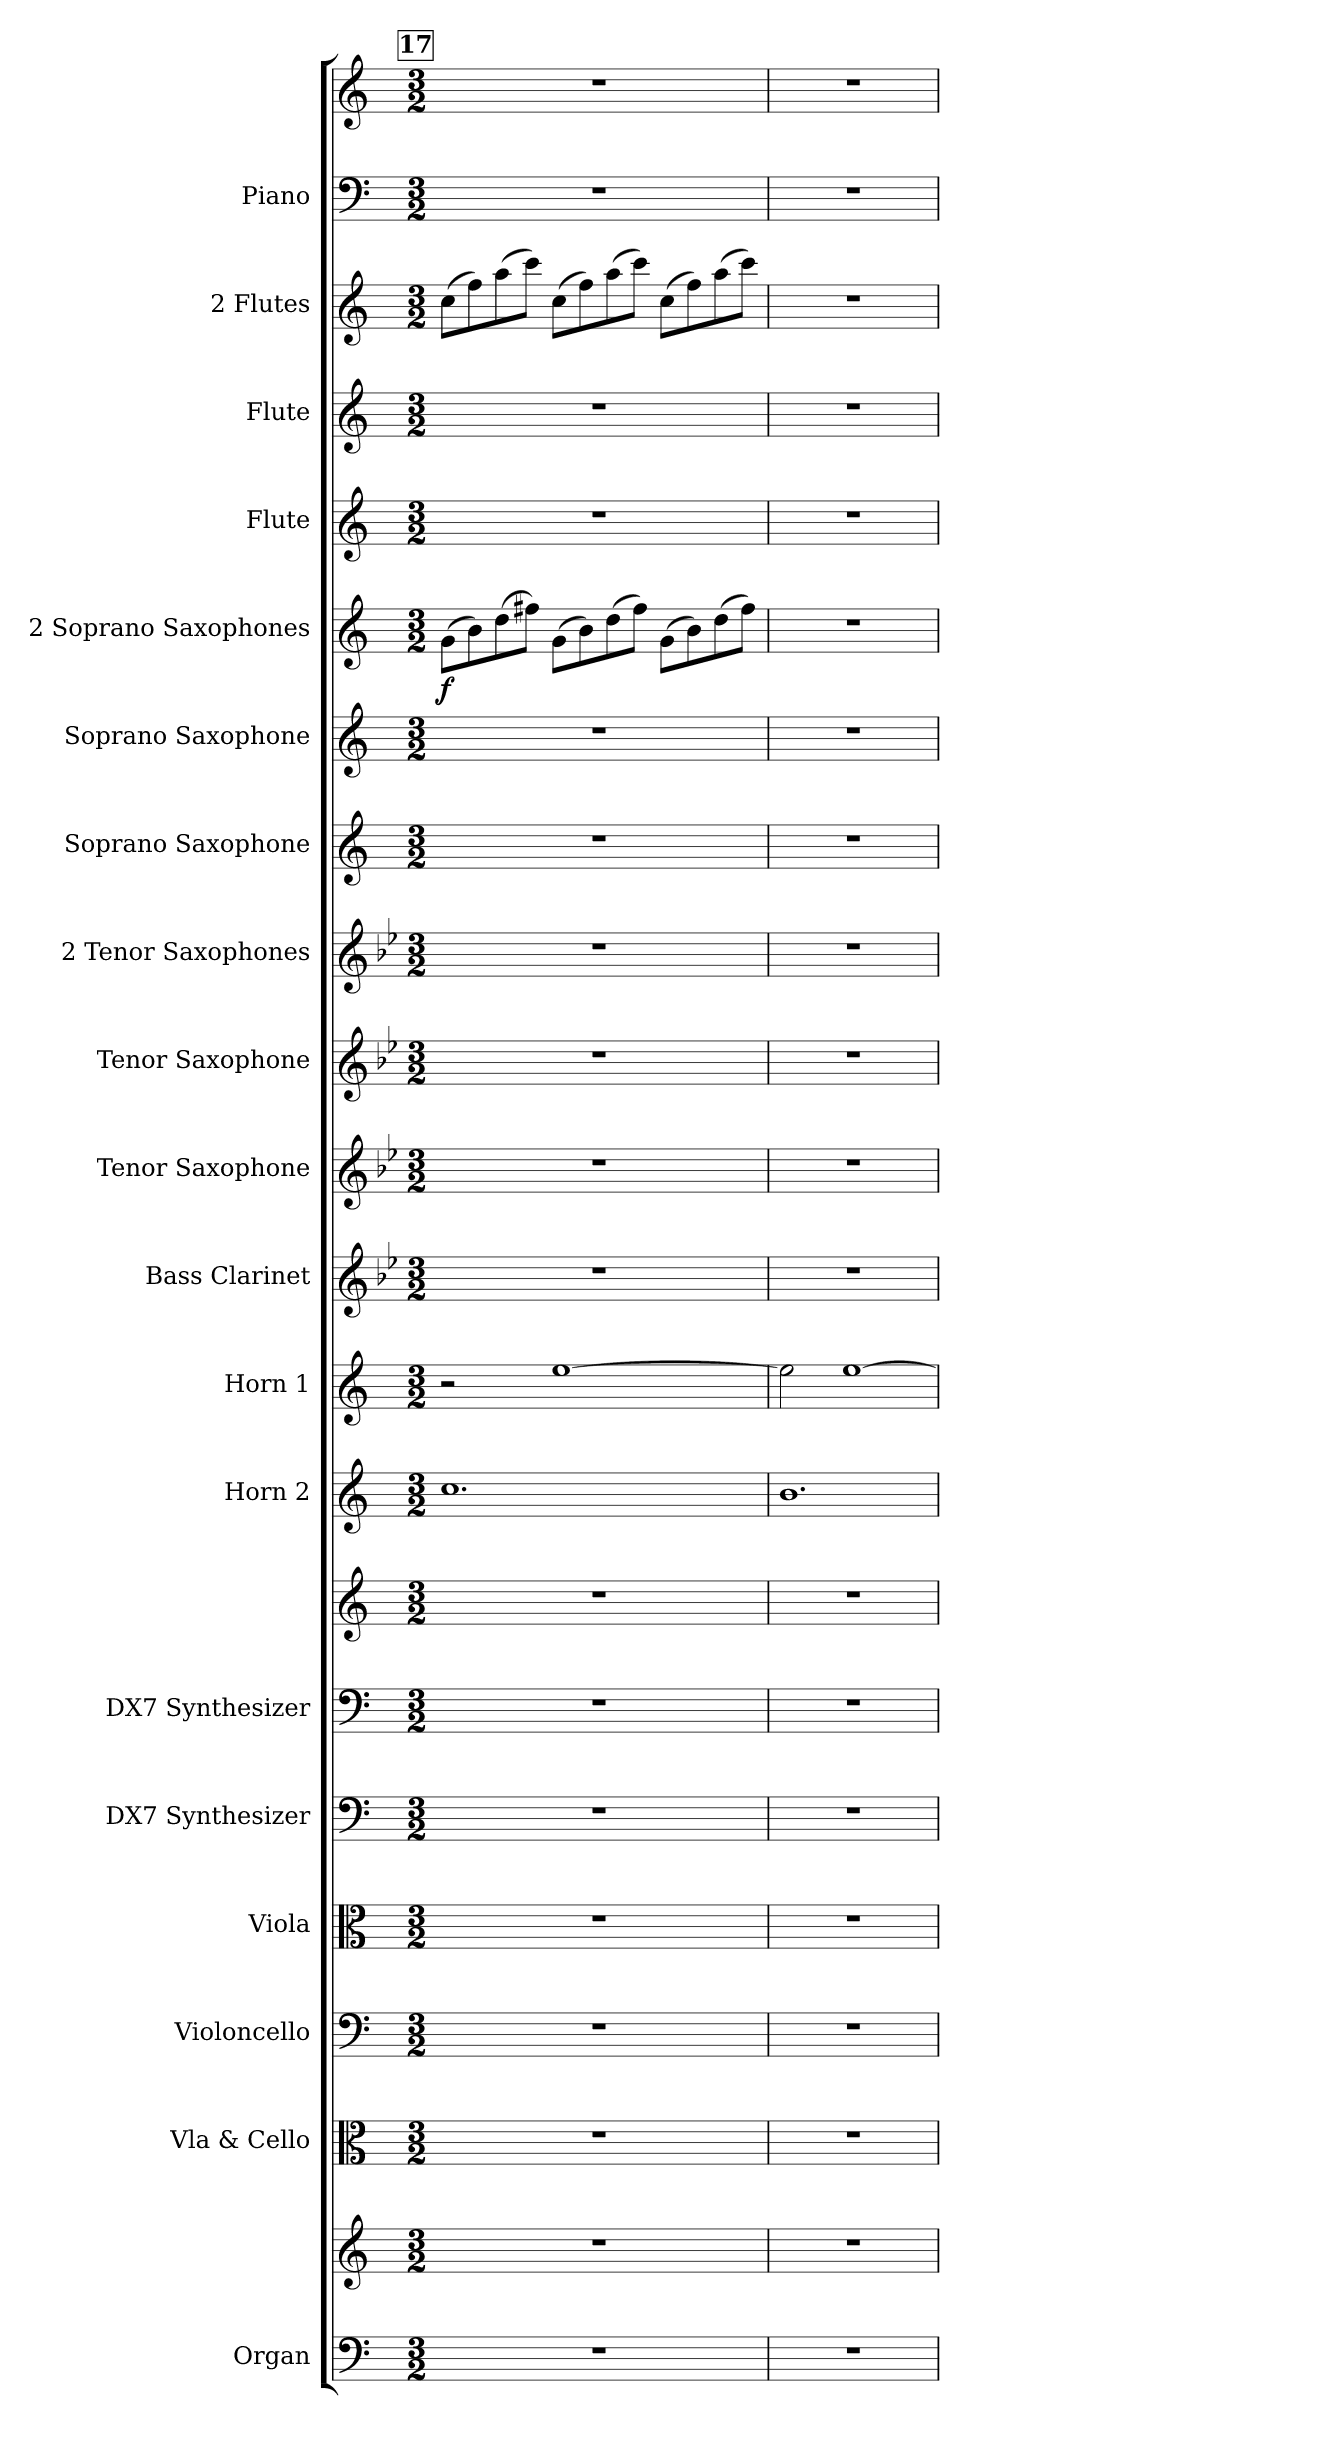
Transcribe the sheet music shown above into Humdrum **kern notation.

**kern	**kern	**kern	**kern	**kern	**kern	**kern	**kern	**kern	**kern	**kern	**kern	**kern	**kern	**kern	**kern	**kern	**dynam	**kern	**kern	**kern	**kern	**kern
*part19	*part19	*part18	*part17	*part16	*part15	*part14	*part14	*part13	*part12	*part11	*part10	*part9	*part8	*part7	*part6	*part5	*part5	*part4	*part3	*part2	*part1	*part1
*staff22	*staff21	*staff20	*staff19	*staff18	*staff17	*staff16	*staff15	*staff14	*staff13	*staff12	*staff11	*staff10	*staff9	*staff8	*staff7	*staff6	*staff6	*staff5	*staff4	*staff3	*staff2	*staff1
*I"Organ	*	*I"Vla &amp; Cello	*I"Violoncello	*I"Viola	*I"DX7 Synthesizer	*I"DX7 Synthesizer	*	*I"Horn 2	*I"Horn 1	*I"Bass Clarinet	*I"Tenor Saxophone	*I"Tenor Saxophone	*I"2 Tenor Saxophones	*I"Soprano Saxophone	*I"Soprano Saxophone	*I"2 Soprano Saxophones	*	*I"Flute	*I"Flute	*I"2 Flutes	*I"Piano	*
*I'Org.	*	*I'Vla &amp; Cello	*	*I'Vla	*I'DX7	*I'DX7	*	*I'Hn 2	*I'Hn 1	*I'B. Cl.	*I'Tenor 2	*I'Tenor 1	*I'2 Tenors	*I'Sop 2	*I'Sop 1	*I'2 Sops	*	*I'Fl 2	*I'Fl 1	*I'2 Fls	*I'Pno.	*
*clefF4	*clefG2	*clefC3	*clefF4	*clefC3	*clefF4	*clefF4	*clefG2	*clefG2	*clefG2	*clefG2	*clefG2	*clefG2	*clefG2	*clefG2	*clefG2	*clefG2	*	*clefG2	*clefG2	*clefG2	*clefF4	*clefG2
*	*	*	*	*	*	*	*	*ITrd4c7	*ITrd4c7	*ITrd8c14	*ITrd8c14	*ITrd8c14	*ITrd8c14	*ITrd1c2	*ITrd1c2	*ITrd1c2	*	*	*	*	*	*
*k[]	*k[]	*k[]	*k[]	*k[]	*k[]	*k[]	*k[]	*k[b-]	*k[b-]	*k[b-e-]	*k[b-e-]	*k[b-e-]	*k[b-e-]	*k[b-e-]	*k[b-e-]	*k[b-e-]	*	*k[]	*k[]	*k[]	*k[]	*k[]
*M3/2	*M3/2	*M3/2	*M3/2	*M3/2	*M3/2	*M3/2	*M3/2	*M3/2	*M3/2	*M3/2	*M3/2	*M3/2	*M3/2	*M3/2	*M3/2	*M3/2	*	*M3/2	*M3/2	*M3/2	*M3/2	*M3/2
!!LO:REH:place=s1:a:B:fs=14:t=17
=95	=95	=95	=95	=95	=95	=95	=95	=95	=95	=95	=95	=95	=95	=95	=95	=95	=95	=95	=95	=95	=95	=95
!	!	!	!	!	!	!	!	!	!	!	!	!	!	!	!	!	!LO:DY:b	!	!	!	!	!
1.r	1.r	1.r	1.r	1.r	1.r	1.r	1.r	1.f	2r	1.r	1.r	1.r	1.r	1.r	1.r	(>8f\L	f	1.r	1.r	(>8cc\L	1.r	1.r
.	.	.	.	.	.	.	.	.	.	.	.	.	.	.	.	8a\)	.	.	.	8ff\)	.	.
.	.	.	.	.	.	.	.	.	.	.	.	.	.	.	.	(>8cc\	.	.	.	(>8aa\	.	.
.	.	.	.	.	.	.	.	.	.	.	.	.	.	.	.	8een\J)	.	.	.	8ccc\J)	.	.
.	.	.	.	.	.	.	.	.	[1a	.	.	.	.	.	.	(>8f\L	.	.	.	(>8cc\L	.	.
.	.	.	.	.	.	.	.	.	.	.	.	.	.	.	.	8a\)	.	.	.	8ff\)	.	.
.	.	.	.	.	.	.	.	.	.	.	.	.	.	.	.	(>8cc\	.	.	.	(>8aa\	.	.
.	.	.	.	.	.	.	.	.	.	.	.	.	.	.	.	8ee\J)	.	.	.	8ccc\J)	.	.
.	.	.	.	.	.	.	.	.	.	.	.	.	.	.	.	(>8f\L	.	.	.	(>8cc\L	.	.
.	.	.	.	.	.	.	.	.	.	.	.	.	.	.	.	8a\)	.	.	.	8ff\)	.	.
.	.	.	.	.	.	.	.	.	.	.	.	.	.	.	.	(>8cc\	.	.	.	(>8aa\	.	.
.	.	.	.	.	.	.	.	.	.	.	.	.	.	.	.	8ee\J)	.	.	.	8ccc\J)	.	.
=96	=96	=96	=96	=96	=96	=96	=96	=96	=96	=96	=96	=96	=96	=96	=96	=96	=96	=96	=96	=96	=96	=96
1.r	1.r	1.r	1.r	1.r	1.r	1.r	1.r	1.e	2a\]	1.r	1.r	1.r	1.r	1.r	1.r	1.r	.	1.r	1.r	1.r	1.r	1.r
.	.	.	.	.	.	.	.	.	[1a	.	.	.	.	.	.	.	.	.	.	.	.	.
=	=	=	=	=	=	=	=	=	=	=	=	=	=	=	=	=	=	=	=	=	=	=
*-	*-	*-	*-	*-	*-	*-	*-	*-	*-	*-	*-	*-	*-	*-	*-	*-	*-	*-	*-	*-	*-	*-
